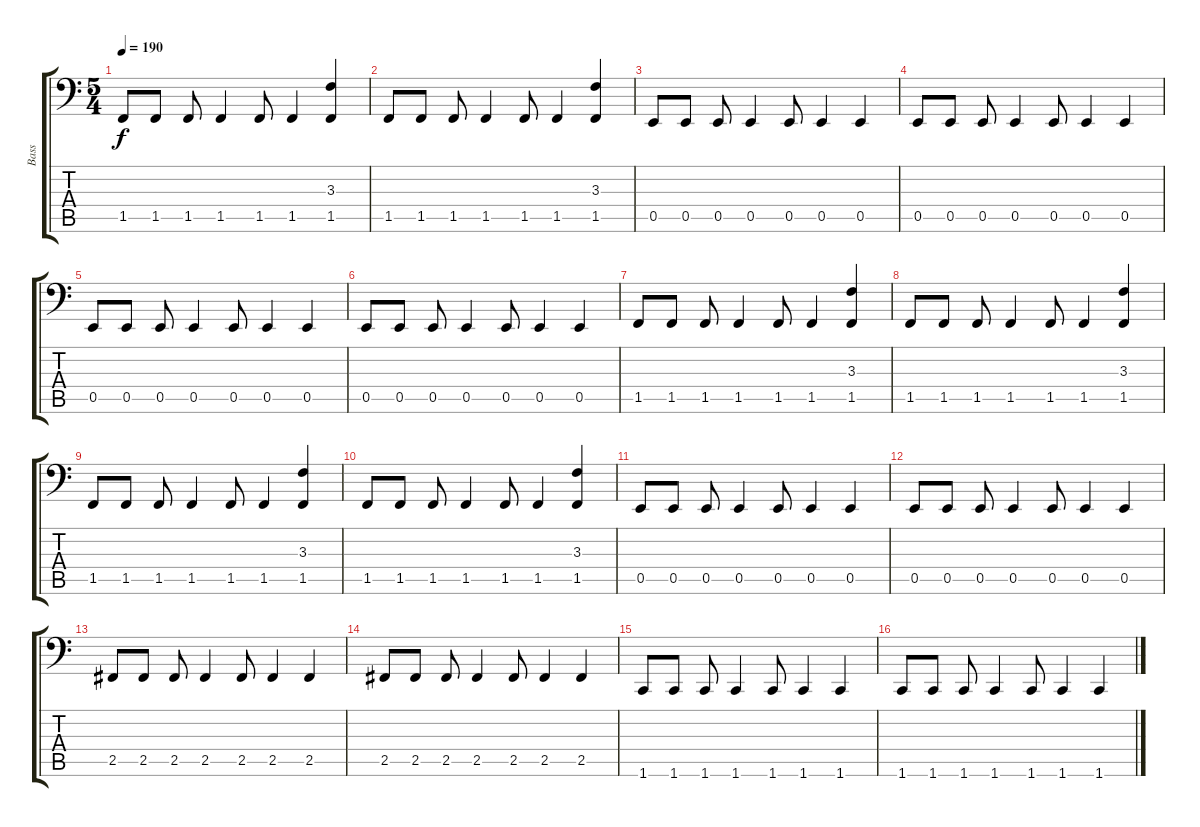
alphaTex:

\track ("Bass" "Bass") {instrument electricbassfinger}
\staff {score tabs}
\tuning (B2 G2 D2 A1 E1 B0) {hide}
\ts (5 4)
\tempo 190
\clef f4
\ks c
1.5.8{dy f} 1.5.8 1.5.8 1.5.4 1.5.8 1.5.4 (3.3 1.5).4 |
1.5.8 1.5.8 1.5.8 1.5.4 1.5.8 1.5.4 (3.3 1.5).4 |
0.5.8 0.5.8 0.5.8 0.5.4 0.5.8 0.5.4 0.5.4 |
0.5.8 0.5.8 0.5.8 0.5.4 0.5.8 0.5.4 0.5.4 |
0.5.8 0.5.8 0.5.8 0.5.4 0.5.8 0.5.4 0.5.4 |
0.5.8 0.5.8 0.5.8 0.5.4 0.5.8 0.5.4 0.5.4 |
1.5.8 1.5.8 1.5.8 1.5.4 1.5.8 1.5.4 (3.3 1.5).4 |
1.5.8 1.5.8 1.5.8 1.5.4 1.5.8 1.5.4 (3.3 1.5).4 |
1.5.8 1.5.8 1.5.8 1.5.4 1.5.8 1.5.4 (3.3 1.5).4 |
1.5.8 1.5.8 1.5.8 1.5.4 1.5.8 1.5.4 (3.3 1.5).4 |
0.5.8 0.5.8 0.5.8 0.5.4 0.5.8 0.5.4 0.5.4 |
0.5.8 0.5.8 0.5.8 0.5.4 0.5.8 0.5.4 0.5.4 |
2.5.8 2.5.8 2.5.8 2.5.4 2.5.8 2.5.4 2.5.4 |
2.5.8 2.5.8 2.5.8 2.5.4 2.5.8 2.5.4 2.5.4 |
1.6.8 1.6.8 1.6.8 1.6.4 1.6.8 1.6.4 1.6.4 |
1.6.8 1.6.8 1.6.8 1.6.4 1.6.8 1.6.4 1.6.4
